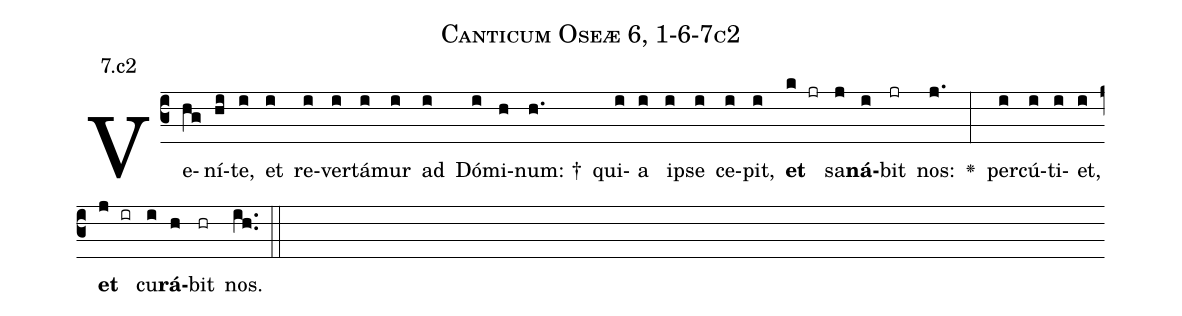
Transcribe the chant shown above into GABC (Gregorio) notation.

name: Canticum Oseæ 6, 1-6-7c2;
annotation: 7.c2;
%%
(c3)Ve(hg)ní(hi)te,(i) et(i) re(i)ver(i)tá(i)mur(i) ad(i) Dó(i)mi(h)num: †(h.) qui(i)a(i) i(i)pse(i) ce(i)pit,(i) <b>et</b>(k jr) sa(j)<b>ná</b>(i)bit(jr) nos:(j.) <v>\greheightstar</v>(:) per(i)cú(i)ti(i)et,(i) <b>et</b>(j ir) cu(i)<b>rá</b>(h)bit(hr) nos.(ih..) (::)


%E(i) u(i) o(j) u(i) a(h) e.(ih..) (::)
